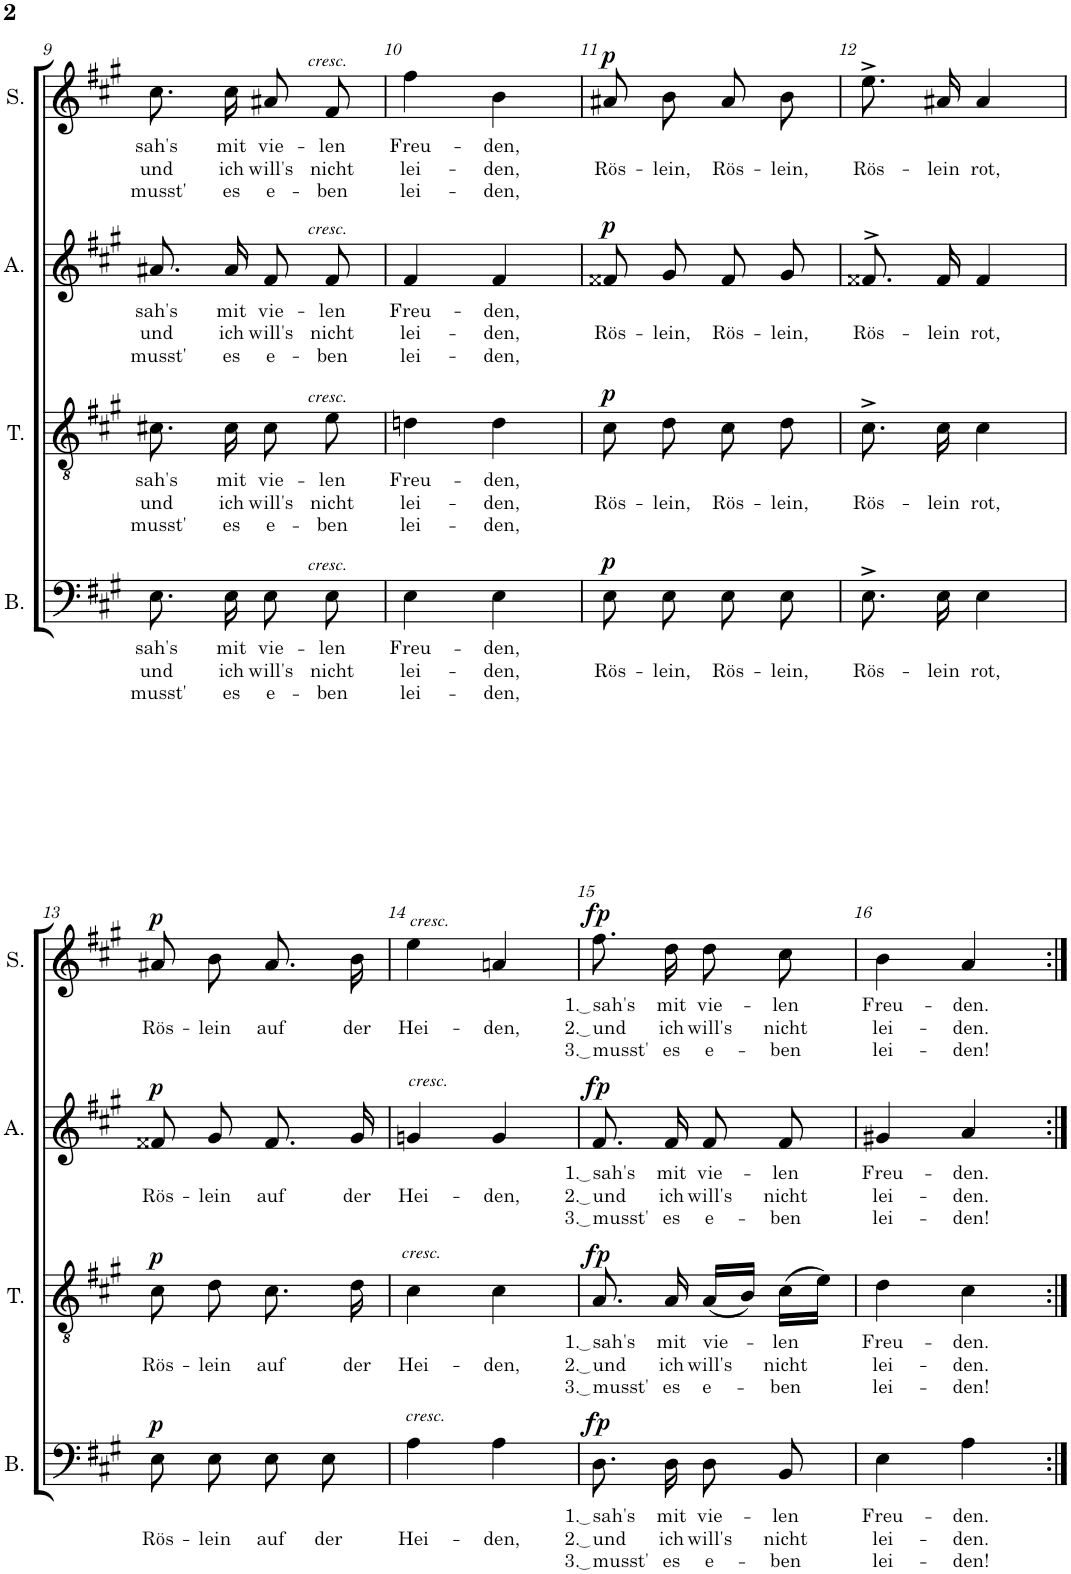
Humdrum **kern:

**kern	**text	**text	**text	**dynam	**kern	**text	**text	**text	**dynam	**kern	**text	**text	**text	**dynam	**kern	**text	**text	**text	**dynam
*part4	*part4	*part4	*part4	*part4	*part3	*part3	*part3	*part3	*part3	*part2	*part2	*part2	*part2	*part2	*part1	*part1	*part1	*part1	*part1
*staff4	*staff4	*staff4	*staff4	*staff4	*staff3	*staff3	*staff3	*staff3	*staff3	*staff2	*staff2	*staff2	*staff2	*staff2	*staff1	*staff1	*staff1	*staff1	*staff1
*I"Basse	*	*	*	*	*I"Tenor	*	*	*	*	*I"Alto	*	*	*	*	*I"Soprano	*	*	*	*
*I'B.	*	*	*	*	*I'T.	*	*	*	*	*I'A.	*	*	*	*	*I'S.	*	*	*	*
!!LO:PB:g=z
*clefF4	*	*	*	*	*clefGv2	*	*	*	*	*clefG2	*	*	*	*	*clefG2	*	*	*	*
*k[f#c#g#]	*	*	*	*	*k[f#c#g#]	*	*	*	*	*k[f#c#g#]	*	*	*	*	*k[f#c#g#]	*	*	*	*
*A:	*	*	*	*	*A:	*	*	*	*	*A:	*	*	*	*	*A:	*	*	*	*
*M2/4	*	*	*	*	*M2/4	*	*	*	*	*M2/4	*	*	*	*	*M2/4	*	*	*	*
=9	=9	=9	=9	=9	=9	=9	=9	=9	=9	=9	=9	=9	=9	=9	=9	=9	=9	=9	=9
!	!LO:LY:b	!LO:LY:b	!LO:LY:b	!	!	!LO:LY:b	!LO:LY:b	!LO:LY:b	!	!	!LO:LY:b	!LO:LY:b	!LO:LY:b	!	!	!LO:LY:b	!LO:LY:b	!LO:LY:b	!
*^	*	*	*	*	*^	*	*	*	*	*^	*	*	*	*	*^	*	*	*	*
8.E\L	4ryy	sah's	und	musst'	.	8.c#X\	4ryy	sah's	und	musst'	.	8.a#X/L	4ryy	sah's	und	musst'	.	8.cc#\L	4ryy	sah's	und	musst'	.
!	!	!LO:LY:b	!LO:LY:b	!LO:LY:b	!	!	!	!LO:LY:b	!LO:LY:b	!LO:LY:b	!	!	!	!LO:LY:b	!LO:LY:b	!LO:LY:b	!	!	!	!LO:LY:b	!LO:LY:b	!LO:LY:b	!
16E\Jk	.	mit	ich	es	.	16c#\	.	mit	ich	es	.	16a#/Jk	.	mit	ich	es	.	16cc#\Jk	.	mit	ich	es	.
!	!	!LO:LY:b	!LO:LY:b	!LO:LY:b	!	!	!	!LO:LY:b	!LO:LY:b	!LO:LY:b	!	!	!	!LO:LY:b	!LO:LY:b	!LO:LY:b	!	!	!	!LO:LY:b	!LO:LY:b	!LO:LY:b	!
8E\L	16.ryy	vie-	will's	e-	.	8c#\	16.ryy	vie-	will's	e-	.	8f#/L	16.ryy	vie-	will's	e-	.	8a#X/L	16.ryy	vie-	will's	e-	.
!	!	!	!	!	!	!	!	!	!	!	!	!	!	!	!	!	!	!	!LO:TX:a:i:t=cresc.	!	!	!	!
!	!	!	!	!	!	!	!	!	!	!	!	!	!LO:TX:a:i:t=cresc.	!	!	!	!	!	!	!	!	!	!
!	!	!	!	!	!	!	!LO:TX:a:i:t=cresc.	!	!	!	!	!	!	!	!	!	!	!	!	!	!	!	!
!	!LO:TX:a:i:t=cresc.	!	!	!	!	!	!	!	!	!	!	!	!	!	!	!	!	!	!	!	!	!	!
.	8ryy	.	.	.	.	.	8ryy	.	.	.	.	.	8ryy	.	.	.	.	.	8ryy	.	.	.	.
!	!	!LO:LY:b	!LO:LY:b	!LO:LY:b	!	!	!	!LO:LY:b	!LO:LY:b	!LO:LY:b	!	!	!	!LO:LY:b	!LO:LY:b	!LO:LY:b	!	!	!	!LO:LY:b	!LO:LY:b	!LO:LY:b	!
8E\J	.	-len	nicht	-ben	.	8e\	.	-len	nicht	-ben	.	8f#/J	.	-len	nicht	-ben	.	8f#/J	.	-len	nicht	-ben	.
.	32ryy	.	.	.	.	.	32ryy	.	.	.	.	.	32ryy	.	.	.	.	.	32ryy	.	.	.	.
=10	=10	=10	=10	=10	=10	=10	=10	=10	=10	=10	=10	=10	=10	=10	=10	=10	=10	=10	=10	=10	=10	=10	=10
!	!	!LO:LY:b	!LO:LY:b	!LO:LY:b	!	!	!	!LO:LY:b	!LO:LY:b	!LO:LY:b	!	!	!	!LO:LY:b	!LO:LY:b	!LO:LY:b	!	!	!	!LO:LY:b	!LO:LY:b	!LO:LY:b	!
*v	*v	*	*	*	*	*	*	*	*	*	*	*v	*v	*	*	*	*	*v	*v	*	*	*	*
*	*	*	*	*	*v	*v	*	*	*	*	*	*	*	*	*	*	*	*	*	*
4E\	Freu-	lei-	lei-	.	4dn\	Freu-	lei-	lei-	.	4f#/	Freu-	lei-	lei-	.	4ff#\	Freu-	lei-	lei-	.
!	!LO:LY:b	!LO:LY:b	!LO:LY:b	!	!	!LO:LY:b	!LO:LY:b	!LO:LY:b	!	!	!LO:LY:b	!LO:LY:b	!LO:LY:b	!	!	!LO:LY:b	!LO:LY:b	!LO:LY:b	!
4E\	-den,	-den,	-den,	.	4d\	-den,	-den,	-den,	.	4f#/	-den,	-den,	-den,	.	4b\	-den,	-den,	-den,	.
=11	=11	=11	=11	=11	=11	=11	=11	=11	=11	=11	=11	=11	=11	=11	=11	=11	=11	=11	=11
!	!	!LO:LY:b	!	!LO:DY:a	!	!	!LO:LY:b	!	!LO:DY:a	!	!	!LO:LY:b	!	!LO:DY:a	!	!	!LO:LY:b	!	!LO:DY:a
8E\L	.	Rös-	.	p	8c#\	.	Rös-	.	p	8f##X/L	.	Rös-	.	p	8a#X/L	.	Rös-	.	p
!	!	!LO:LY:b	!	!	!	!	!LO:LY:b	!	!	!	!	!LO:LY:b	!	!	!	!	!LO:LY:b	!	!
8E\J	.	-lein,	.	.	8d\	.	-lein,	.	.	8g#/J	.	-lein,	.	.	8b/J	.	-lein,	.	.
!	!	!LO:LY:b	!	!	!	!	!LO:LY:b	!	!	!	!	!LO:LY:b	!	!	!	!	!LO:LY:b	!	!
8E\L	.	Rös-	.	.	8c#\	.	Rös-	.	.	8f##/L	.	Rös-	.	.	8a#/L	.	Rös-	.	.
!	!	!LO:LY:b	!	!	!	!	!LO:LY:b	!	!	!	!	!LO:LY:b	!	!	!	!	!LO:LY:b	!	!
8E\J	.	-lein,	.	.	8d\	.	-lein,	.	.	8g#/J	.	-lein,	.	.	8b/J	.	-lein,	.	.
=12	=12	=12	=12	=12	=12	=12	=12	=12	=12	=12	=12	=12	=12	=12	=12	=12	=12	=12	=12
!	!	!LO:LY:b	!	!	!	!	!LO:LY:b	!	!	!	!	!LO:LY:b	!	!	!	!	!LO:LY:b	!	!
8.E^>\L	.	Rös-	.	.	8.c#^>\	.	Rös-	.	.	8.f##X^>/L	.	Rös-	.	.	8.ee^>\L	.	Rös-	.	.
!	!	!LO:LY:b	!	!	!	!	!LO:LY:b	!	!	!	!	!LO:LY:b	!	!	!	!	!LO:LY:b	!	!
16E\Jk	.	-lein	.	.	16c#\	.	-lein	.	.	16f##/Jk	.	-lein	.	.	16a#X\Jk	.	-lein	.	.
!	!	!LO:LY:b	!	!	!	!	!LO:LY:b	!	!	!	!	!LO:LY:b	!	!	!	!	!LO:LY:b	!	!
4E\	.	rot,	.	.	4c#\	.	rot,	.	.	4f##/	.	rot,	.	.	4a#/	.	rot,	.	.
!!LO:LB:g=z
=13	=13	=13	=13	=13	=13	=13	=13	=13	=13	=13	=13	=13	=13	=13	=13	=13	=13	=13	=13
!	!	!LO:LY:b	!	!LO:DY:a	!	!	!LO:LY:b	!	!LO:DY:a	!	!	!LO:LY:b	!	!LO:DY:a	!	!	!LO:LY:b	!	!LO:DY:a
*	*	*	*	*	*^	*	*	*	*	*^	*	*	*	*	*^	*	*	*	*
8E\L	.	Rös-	.	p	8c#\	4.ryy	.	Rös-	.	p	8f##X/L	4.ryy	.	Rös-	.	p	8a#X/L	4.ryy	.	Rös-	.	p
!	!	!LO:LY:b	!	!	!	!	!	!LO:LY:b	!	!	!	!	!	!LO:LY:b	!	!	!	!	!	!LO:LY:b	!	!
8E\J	.	-lein	.	.	8d\	.	.	-lein	.	.	8g#/J	.	.	-lein	.	.	8b/J	.	.	-lein	.	.
!	!	!LO:LY:b	!	!	!	!	!	!LO:LY:b	!	!	!	!	!	!LO:LY:b	!	!	!	!	!	!LO:LY:b	!	!
8E\L	.	auf	.	.	8.c#\	.	.	auf	.	.	8.f##/L	.	.	auf	.	.	8.a#/L	.	.	auf	.	.
!	!	!	!	!	!	!	!	!	!	!	!	!	!	!	!	!	!	!LO:TX:a:i:t=cresc.	!	!	!	!
!	!	!	!	!	!	!	!	!	!	!	!	!LO:TX:a:i:t=cresc.	!	!	!	!	!	!	!	!	!	!
!	!	!	!	!	!	!LO:TX:a:i:t=cresc.	!	!	!	!	!	!	!	!	!	!	!	!	!	!	!	!
!LO:TX:a:i:t=cresc.	!	!	!	!	!	!	!	!	!	!	!	!	!	!	!	!	!	!	!	!	!	!
!	!	!LO:LY:b	!	!	!	!	!	!	!	!	!	!	!	!	!	!	!	!	!	!	!	!
8E\J	.	der	.	.	.	8ryy	.	.	.	.	.	8ryy	.	.	.	.	.	8ryy	.	.	.	.
!	!	!	!	!	!	!	!	!LO:LY:b	!	!	!	!	!	!LO:LY:b	!	!	!	!	!	!LO:LY:b	!	!
.	.	.	.	.	16d\	.	.	der	.	.	16g#/Jk	.	.	der	.	.	16b/Jk	.	.	der	.	.
=14	=14	=14	=14	=14	=14	=14	=14	=14	=14	=14	=14	=14	=14	=14	=14	=14	=14	=14	=14	=14	=14	=14
!	!	!LO:LY:b	!	!	!	!	!	!LO:LY:b	!	!	!	!	!	!LO:LY:b	!	!	!	!	!	!LO:LY:b	!	!
*	*	*	*	*	*v	*v	*	*	*	*	*	*	*	*	*	*	*v	*v	*	*	*	*
*	*	*	*	*	*	*	*	*	*	*v	*v	*	*	*	*	*	*	*	*	*
4A\	.	Hei-	.	.	4c#\	.	Hei-	.	.	4gn/	.	Hei-	.	.	4ee\	.	Hei-	.	.
!	!	!LO:LY:b	!	!	!	!	!LO:LY:b	!	!	!	!	!LO:LY:b	!	!	!	!	!LO:LY:b	!	!
4A\	.	-den,	.	.	4c#\	.	-den,	.	.	4g/	.	-den,	.	.	4an/	.	-den,	.	.
=15	=15	=15	=15	=15	=15	=15	=15	=15	=15	=15	=15	=15	=15	=15	=15	=15	=15	=15	=15
!	!LO:LY:b	!LO:LY:b	!LO:LY:b	!LO:DY:a	!	!LO:LY:b	!LO:LY:b	!LO:LY:b	!LO:DY:a	!	!LO:LY:b	!LO:LY:b	!LO:LY:b	!LO:DY:a	!	!LO:LY:b	!LO:LY:b	!LO:LY:b	!LO:DY:a
8.D\L	1. sah's	2. und	3. musst'	fp	8.A/	1. sah's	2. und	3. musst'	fp	8.f#/L	1. sah's	2. und	3. musst'	fp	8.ff#\L	1. sah's	2. und	3. musst'	fp
!	!LO:LY:b	!LO:LY:b	!LO:LY:b	!	!	!LO:LY:b	!LO:LY:b	!LO:LY:b	!	!	!LO:LY:b	!LO:LY:b	!LO:LY:b	!	!	!LO:LY:b	!LO:LY:b	!LO:LY:b	!
16D\Jk	mit	ich	es	.	16A/	mit	ich	es	.	16f#/Jk	mit	ich	es	.	16dd\Jk	mit	ich	es	.
!	!LO:LY:b	!LO:LY:b	!LO:LY:b	!	!	!LO:LY:b	!LO:LY:b	!LO:LY:b	!	!	!LO:LY:b	!LO:LY:b	!LO:LY:b	!	!	!LO:LY:b	!LO:LY:b	!LO:LY:b	!
8D/L	vie-	will's	e-	.	(16A/LL	vie-	will's	e-	.	8f#/L	vie-	will's	e-	.	8dd\L	vie-	will's	e-	.
.	.	.	.	.	16B/JJ)	.	.	.	.	.	.	.	.	.	.	.	.	.	.
!	!LO:LY:b	!LO:LY:b	!LO:LY:b	!	!	!LO:LY:b	!LO:LY:b	!LO:LY:b	!	!	!LO:LY:b	!LO:LY:b	!LO:LY:b	!	!	!LO:LY:b	!LO:LY:b	!LO:LY:b	!
8BB/J	-len	nicht	-ben	.	(16c#\LL	-len	nicht	-ben	.	8f#/J	-len	nicht	-ben	.	8cc#\J	-len	nicht	-ben	.
.	.	.	.	.	16e\JJ)	.	.	.	.	.	.	.	.	.	.	.	.	.	.
=16	=16	=16	=16	=16	=16	=16	=16	=16	=16	=16	=16	=16	=16	=16	=16	=16	=16	=16	=16
!	!LO:LY:b	!LO:LY:b	!LO:LY:b	!	!	!LO:LY:b	!LO:LY:b	!LO:LY:b	!	!	!LO:LY:b	!LO:LY:b	!LO:LY:b	!	!	!LO:LY:b	!LO:LY:b	!LO:LY:b	!
4E\	Freu-	lei-	lei-	.	4d\	Freu-	lei-	lei-	.	4g#X/	Freu-	lei-	lei-	.	4b\	Freu-	lei-	lei-	.
!	!LO:LY:b	!LO:LY:b	!LO:LY:b	!	!	!LO:LY:b	!LO:LY:b	!LO:LY:b	!	!	!LO:LY:b	!LO:LY:b	!LO:LY:b	!	!	!LO:LY:b	!LO:LY:b	!LO:LY:b	!
4A\	-den.	-den.	-den!	.	4c#\	-den.	-den.	-den!	.	4a/	-den.	-den.	-den!	.	4a/	-den.	-den.	-den!	.
=:|!	=:|!	=:|!	=:|!	=:|!	=:|!	=:|!	=:|!	=:|!	=:|!	=:|!	=:|!	=:|!	=:|!	=:|!	=:|!	=:|!	=:|!	=:|!	=:|!
*-	*-	*-	*-	*-	*-	*-	*-	*-	*-	*-	*-	*-	*-	*-	*-	*-	*-	*-	*-
